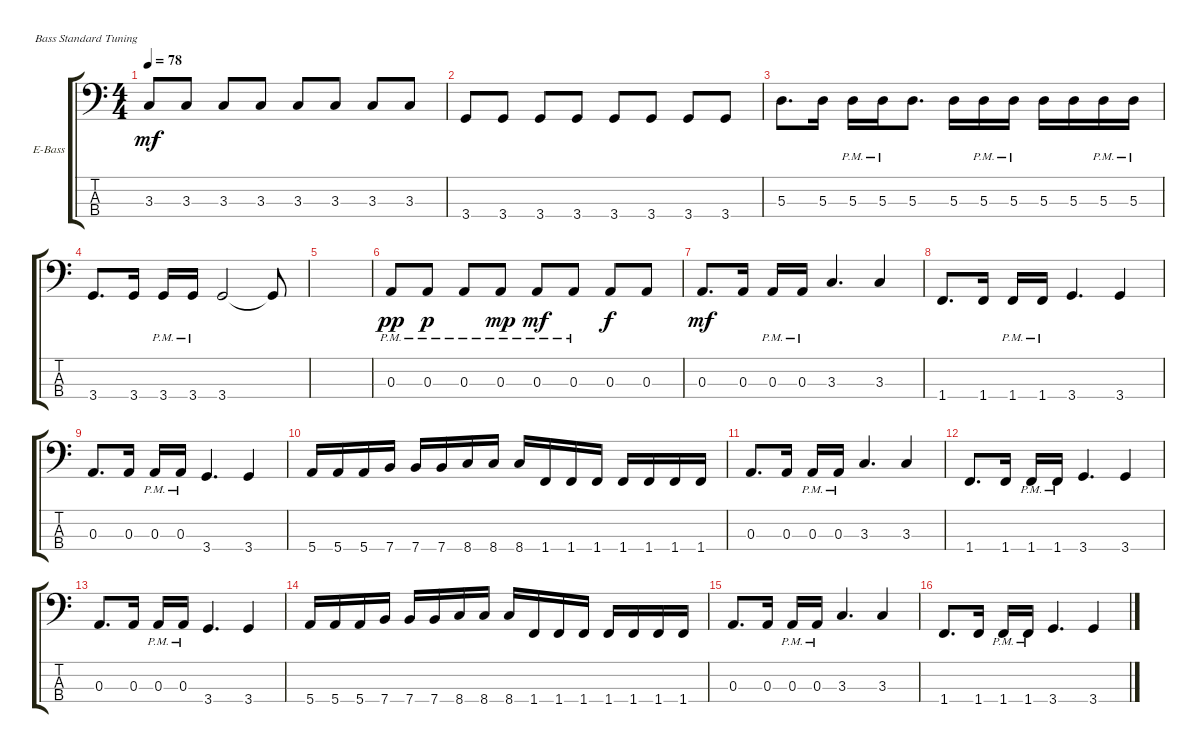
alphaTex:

\bracketExtendMode groupsimilarinstruments
\firstSystemTrackNameOrientation horizontal
\otherSystemsTrackNameOrientation horizontal
\track ("Electric Bass" "E-Bass") {instrument electricbassfinger}
\staff {score tabs}
\tuning (G2 D2 A1 E1)
\ts (4 4)
\tempo 78
\clef f4
\ks c
3.3.8{dy mf} 3.3.8 3.3.8 3.3.8 3.3.8 3.3.8 3.3.8 3.3.8 |
3.4.8 3.4.8 3.4.8 3.4.8 3.4.8 3.4.8 3.4.8 3.4.8 |
5.3.8{d} 5.3.16 5.3{pm}.16 5.3{pm}.16 5.3.8{d} 5.3.16 5.3{pm}.16 5.3{pm}.16 5.3.16 5.3.16 5.3{pm}.16 5.3{pm}.16 |
3.4.8{d} 3.4.16 3.4{pm}.16 3.4{pm}.16 3.4.2 3.4{t}.8 |
|
0.3{pm}.8{dy pp} 0.3{pm}.8{dy p} 0.3{pm}.8 0.3{pm}.8{dy mp} 0.3{pm}.8{dy mf} 0.3{pm}.8 0.3.8{dy f} 0.3.8 |
0.3.8{d dy mf} 0.3.16 0.3{pm}.16 0.3{pm}.16 3.3.4{d} 3.3.4 |
1.4.8{d} 1.4.16 1.4{pm}.16 1.4{pm}.16 3.4.4{d} 3.4.4 |
0.3.8{d} 0.3.16 0.3{pm}.16 0.3{pm}.16 3.4.4{d} 3.4.4 |
5.4.16 5.4.16 5.4.16 7.4.16 7.4.16 7.4.16 8.4.16 8.4.16 8.4.16 1.4.16 1.4.16 1.4.16 1.4.16 1.4.16 1.4.16 1.4.16 |
0.3.8{d} 0.3.16 0.3{pm}.16 0.3{pm}.16 3.3.4{d} 3.3.4 |
1.4.8{d} 1.4.16 1.4{pm}.16 1.4{pm}.16 3.4.4{d} 3.4.4 |
0.3.8{d} 0.3.16 0.3{pm}.16 0.3{pm}.16 3.4.4{d} 3.4.4 |
5.4.16 5.4.16 5.4.16 7.4.16 7.4.16 7.4.16 8.4.16 8.4.16 8.4.16 1.4.16 1.4.16 1.4.16 1.4.16 1.4.16 1.4.16 1.4.16 |
0.3.8{d} 0.3.16 0.3{pm}.16 0.3{pm}.16 3.3.4{d} 3.3.4 |
1.4.8{d} 1.4.16 1.4{pm}.16 1.4{pm}.16 3.4.4{d} 3.4.4
